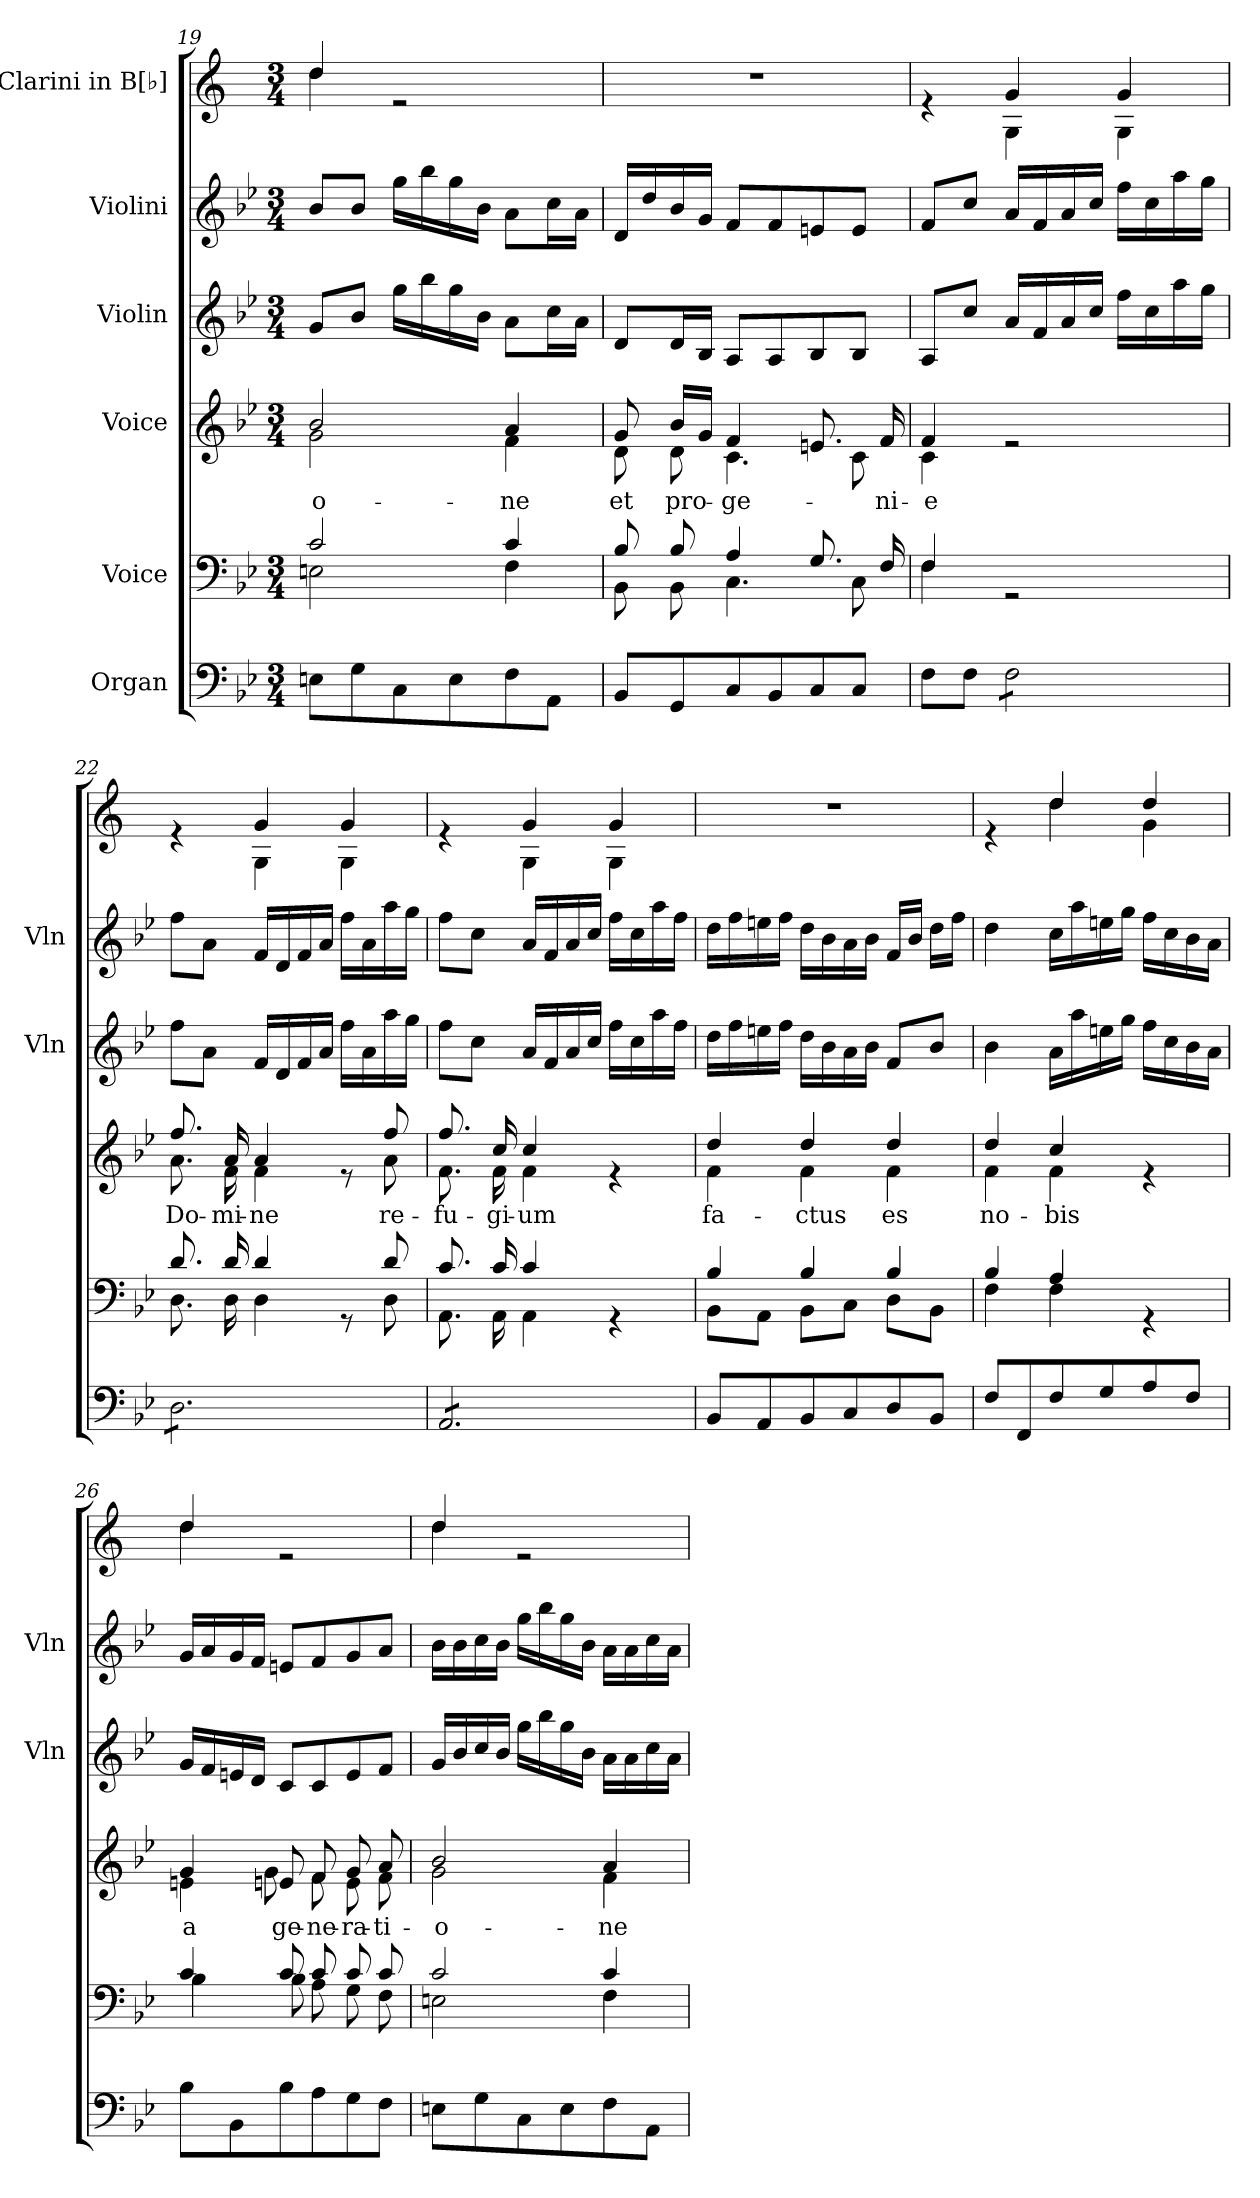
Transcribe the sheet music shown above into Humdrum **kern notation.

**kern	**kern	**kern	**text	**kern	**kern	**kern
*part6	*part5	*part4	*part4	*part3	*part2	*part1
*staff6	*staff5	*staff4	*staff4	*staff3	*staff2	*staff1
*I"Organ	*I"Voice	*I"Voice	*	*I"Violin	*I"Violini	*I"Clarini in B[♭]
*	*	*	*	*I'Vln	*I'Vln	*
*clefF4	*clefF4	*clefG2	*	*clefG2	*clefG2	*clefG2
*	*	*	*	*	*	*ITrd1c2
*k[b-e-]	*k[b-e-]	*k[b-e-]	*	*k[b-e-]	*k[b-e-]	*k[b-e-]
*M3/4	*M3/4	*M3/4	*	*M3/4	*M3/4	*M3/4
=19	=19	=19	=19	=19	=19	=19
*	*^	*	*	*	*	*
!	!	!	!	!LO:LY:b	!	!	!
*	*	*	*^	*	*	*	*^
8En\L	2c/	2En\	2b-/	2g\	-o-	8g/L	8b-/L	4cc/	4cc\
8G\	.	.	.	.	.	8b-/J	8b-/J	.	.
8C\	.	.	.	.	.	16gg\LL	16gg\LL	2re	2ryy
.	.	.	.	.	.	16bb-\	16bb-\	.	.
8E\	.	.	.	.	.	16gg\	16gg\	.	.
.	.	.	.	.	.	16b-\JJ	16b-\JJ	.	.
!	!	!	!	!	!LO:LY:b	!	!	!	!
8F\	4c/	4F\	4a/	4f\	-ne	8a\L	8a\L	.	.
8AA\J	.	.	.	.	.	16cc\L	16cc\L	.	.
.	.	.	.	.	.	16a\JJ	16a\JJ	.	.
*	*	*	*	*	*	*	*	*v	*v
!!LO:PB:g=z
=20	=20	=20	=20	=20	=20	=20	=20	=20
!	!	!	!	!	!LO:LY:b	!	!	!
8BB-/L	8B-/	8BB-\	8g/	8d\	et	8d/L	16d/LL	2.r
.	.	.	.	.	.	.	16dd/	.
!	!	!	!	!	!LO:LY:b	!	!	!
8GG/	8B-/	8BB-\	16b-/LL	8d\	pro-	16d/L	16b-/	.
.	.	.	16g/JJ	.	.	16B-/JJ	16g/JJ	.
!	!	!	!	!	!LO:LY:b	!	!	!
8C/	4A/	4.C\	4f/	4.c\	-ge-	8A/L	8f/L	.
8BB-/	.	.	.	.	.	8A/	8f/	.
8C/	8.G/	.	8.en/	.	.	8B-/	8en/	.
8C/J	.	8C\	.	8c\	.	8B-/J	8e/J	.
!	!	!	!	!	!LO:LY:b	!	!	!
.	16F/	.	16f/	.	-ni-	.	.	.
=21	=21	=21	=21	=21	=21	=21	=21	=21
!	!	!	!	!	!LO:LY:b	!	!	!
*	*	*	*	*	*	*	*	*^
8F\L	4F/	4F\	4f/	4c\	-e	8A/L	8f/L	4re	4ryy
8F\J	.	.	.	.	.	8cc/J	8cc/J	.	.
*tremolo	*	*	*	*	*	*	*	*	*
8F\L	2rGG	2ryy	2re	2ryy	.	16a/LL	16a/LL	4f/	4F\
.	.	.	.	.	.	16f/	16f/	.	.
8F\	.	.	.	.	.	16a/	16a/	.	.
.	.	.	.	.	.	16cc/JJ	16cc/JJ	.	.
8F\	.	.	.	.	.	16ff\LL	16ff\LL	4f/	4F\
.	.	.	.	.	.	16cc\	16cc\	.	.
8F\J	.	.	.	.	.	16aa\	16aa\	.	.
.	.	.	.	.	.	16gg\JJ	16gg\JJ	.	.
=22	=22	=22	=22	=22	=22	=22	=22	=22	=22
!	!	!	!	!	!LO:LY:b	!	!	!	!
8D\L	8.d/	8.D\	8.ff/	8.a\	Do-	8ff\L	8ff\L	4re	4ryy
8D\	.	.	.	.	.	8a\J	8a\J	.	.
!	!	!	!	!	!LO:LY:b	!	!	!	!
.	16d/	16D\	16a/	16f\	-mi-	.	.	.	.
!	!	!	!	!	!LO:LY:b	!	!	!	!
8D\	4d/	4D\	4a/	4f\	-ne	16f/LL	16f/LL	4f/	4F\
.	.	.	.	.	.	16d/	16d/	.	.
8D\	.	.	.	.	.	16f/	16f/	.	.
.	.	.	.	.	.	16a/JJ	16a/JJ	.	.
8D\	8rGG	8ryy	8re	8ryy	.	16ff\LL	16ff\LL	4f/	4F\
.	.	.	.	.	.	16a\	16a\	.	.
!	!	!	!	!	!LO:LY:b	!	!	!	!
8D\J	8d/	8D\	8ff/	8a\	re-	16aa\	16aa\	.	.
.	.	.	.	.	.	16gg\JJ	16gg\JJ	.	.
=23	=23	=23	=23	=23	=23	=23	=23	=23	=23
!	!	!	!	!	!LO:LY:b	!	!	!	!
8AA/L	8.c/	8.AA\	8.ff/	8.f\	-fu-	8ff\L	8ff\L	4re	4ryy
8AA/	.	.	.	.	.	8cc\J	8cc\J	.	.
!	!	!	!	!	!LO:LY:b	!	!	!	!
.	16c/	16AA\	16cc/	16f\	-gi-	.	.	.	.
!	!	!	!	!	!LO:LY:b	!	!	!	!
8AA/	4c/	4AA\	4cc/	4f\	-um	16a/LL	16a/LL	4f/	4F\
.	.	.	.	.	.	16f/	16f/	.	.
8AA/	.	.	.	.	.	16a/	16a/	.	.
.	.	.	.	.	.	16cc/JJ	16cc/JJ	.	.
8AA/	4rGG	4ryy	4re	4ryy	.	16ff\LL	16ff\LL	4f/	4F\
.	.	.	.	.	.	16cc\	16cc\	.	.
8AA/J	.	.	.	.	.	16aa\	16aa\	.	.
*Xtremolo	*	*	*	*	*	*	*	*	*
.	.	.	.	.	.	16ff\JJ	16ff\JJ	.	.
*	*	*	*	*	*	*	*	*v	*v
!!LO:LB:g=z
=24	=24	=24	=24	=24	=24	=24	=24	=24
!	!	!	!	!	!LO:LY:b	!	!	!
8BB-/L	4B-/	8BB-\L	4dd/	4f\	fa-	16dd\LL	16dd\LL	2.r
.	.	.	.	.	.	16ff\	16ff\	.
8AA/	.	8AA\J	.	.	.	16een\	16een\	.
.	.	.	.	.	.	16ff\JJ	16ff\JJ	.
!	!	!	!	!	!LO:LY:b	!	!	!
8BB-/	4B-/	8BB-\L	4dd/	4f\	-ctus	16dd\LL	16dd\LL	.
.	.	.	.	.	.	16b-\	16b-\	.
8C/	.	8C\J	.	.	.	16a\	16a\	.
.	.	.	.	.	.	16b-\JJ	16b-\JJ	.
!	!	!	!	!	!LO:LY:b	!	!	!
8D/	4B-/	8D\L	4dd/	4f\	es	8f/L	16f/LL	.
.	.	.	.	.	.	.	16b-/JJ	.
8BB-/J	.	8BB-\J	.	.	.	8b-/J	16dd\LL	.
.	.	.	.	.	.	.	16ff\JJ	.
=25	=25	=25	=25	=25	=25	=25	=25	=25
!	!	!	!	!	!LO:LY:b	!	!	!
*	*	*	*	*	*	*	*	*^
8F/L	4B-/	4F\	4dd/	4f\	no-	4b-\	4dd\	4re	4ryy
8FF/	.	.	.	.	.	.	.	.	.
!	!	!	!	!	!LO:LY:b	!	!	!	!
8F/	4A/	4F\	4cc/	4f\	-bis	16a\LL	16cc\LL	4cc/	4cc\
.	.	.	.	.	.	16aa\	16aa\	.	.
8G/	.	.	.	.	.	16een\	16een\	.	.
.	.	.	.	.	.	16gg\JJ	16gg\JJ	.	.
8A/	4rGG	4ryy	4re	4ryy	.	16ff\LL	16ff\LL	4cc/	4f\
.	.	.	.	.	.	16cc\	16cc\	.	.
8F/J	.	.	.	.	.	16b-\	16b-\	.	.
.	.	.	.	.	.	16a\JJ	16a\JJ	.	.
=26	=26	=26	=26	=26	=26	=26	=26	=26	=26
!	!	!	!	!	!LO:LY:b	!	!	!	!
8B-\L	4c/	4B-\	4g/	4en\	a	16g/LL	16g/LL	4cc/	4cc\
.	.	.	.	.	.	16f/	16a/	.	.
8BB-\	.	.	.	.	.	16en/	16g/	.	.
.	.	.	.	.	.	16d/JJ	16f/JJ	.	.
!	!	!	!	!	!LO:LY:b	!	!	!	!
8B-\	8c/	8B-\	8en/	8g\	ge-	8c/L	8en/L	2re	2ryy
!	!	!	!	!	!LO:LY:b	!	!	!	!
8A\	8c/	8A\	8f/	8f\	-ne-	8c/	8f/	.	.
!	!	!	!	!	!LO:LY:b	!	!	!	!
8G\	8c/	8G\	8g/	8e\	-ra-	8e/	8g/	.	.
!	!	!	!	!	!LO:LY:b	!	!	!	!
8F\J	8c/	8F\	8a/	8f\	-ti-	8f/J	8a/J	.	.
=27	=27	=27	=27	=27	=27	=27	=27	=27	=27
!	!	!	!	!	!LO:LY:b	!	!	!	!
8En\L	2c/	2En\	2b-/	2g\	-o-	16g/LL	16b-\LL	4cc/	4cc\
.	.	.	.	.	.	16b-/	16b-\	.	.
8G\	.	.	.	.	.	16cc/	16cc\	.	.
.	.	.	.	.	.	16b-/JJ	16b-\JJ	.	.
8C\	.	.	.	.	.	16gg\LL	16gg\LL	2re	2ryy
.	.	.	.	.	.	16bb-\	16bb-\	.	.
8E\	.	.	.	.	.	16gg\	16gg\	.	.
.	.	.	.	.	.	16b-\JJ	16b-\JJ	.	.
!	!	!	!	!	!LO:LY:b	!	!	!	!
8F\	4c/	4F\	4a/	4f\	-ne	16a\LL	16a\LL	.	.
.	.	.	.	.	.	16a\	16a\	.	.
8AA\J	.	.	.	.	.	16cc\	16cc\	.	.
.	.	.	.	.	.	16a\JJ	16a\JJ	.	.
*	*v	*v	*	*	*	*	*	*v	*v
*	*	*v	*v	*	*	*	*
=	=	=	=	=	=	=
*-	*-	*-	*-	*-	*-	*-
